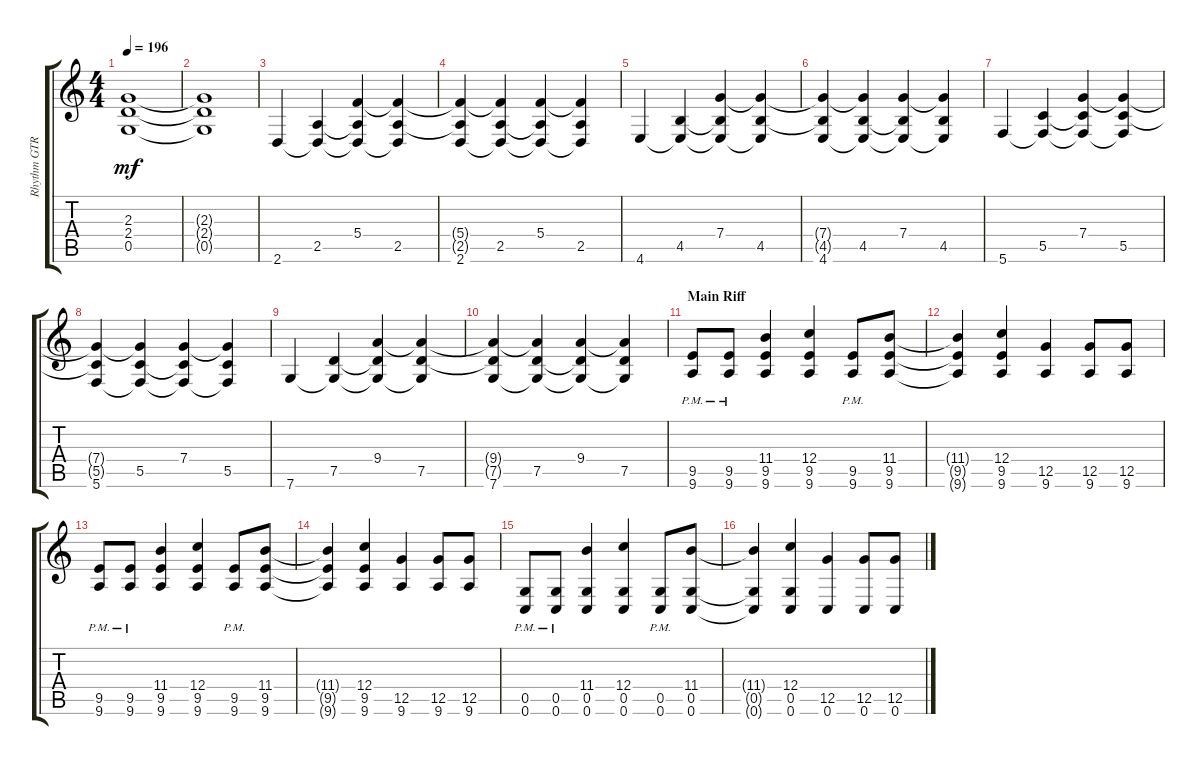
\track ("Rhythm GTR 2" "Rhythm GTR") {instrument distortionguitar}
\staff {score tabs}
\tuning (D4 A3 F3 C3 G2 C2) {hide}
\ts (4 4)
\tempo 196
\clef g2
\ks aminor
(2.3 2.4 0.5).1{dy mf} |
(2.3{t} 2.4{t} 0.5{t}).1 |
2.6.4 (2.5 2.6{t}).4 (5.4 2.5{t} 2.6{t}).4 (5.4{t} 2.5 2.6{t}).4 |
(5.4{t} 2.5{t} 2.6).4 (5.4{t} 2.5 2.6{t}).4 (5.4 2.5{t} 2.6{t}).4 (5.4{t} 2.5 2.6{t}).4 |
4.6.4 (4.5 4.6{t}).4 (7.4 4.5{t} 4.6{t}).4 (7.4{t} 4.5 4.6{t}).4 |
(7.4{t} 4.5{t} 4.6).4 (7.4{t} 4.5 4.6{t}).4 (7.4 4.5{t} 4.6{t}).4 (7.4{t} 4.5 4.6{t}).4 |
5.6.4 (5.5 5.6{t}).4 (7.4 5.5{t} 5.6{t}).4 (7.4{t} 5.5 5.6{t}).4 |
(7.4{t} 5.5{t} 5.6).4 (7.4{t} 5.5 5.6{t}).4 (7.4 5.5{t} 5.6{t}).4 (7.4{t} 5.5 5.6{t}).4 |
7.6.4 (7.5 7.6{t}).4 (9.4 7.5{t} 7.6{t}).4 (9.4{t} 7.5 7.6{t}).4 |
(9.4{t} 7.5{t} 7.6).4 (9.4{t} 7.5 7.6{t}).4 (9.4 7.5{t} 7.6{t}).4 (9.4{t} 7.5 7.6{t}).4 |
\section ("" "Main Riff")
(9.5{pm} 9.6{pm}).8 (9.5{pm} 9.6{pm}).8 (11.4 9.5 9.6).4 (12.4 9.5 9.6).4 (9.5{pm} 9.6{pm}).8 (11.4 9.5 9.6).8 |
(11.4{t} 9.5{t} 9.6{t}).4 (12.4 9.5 9.6).4 (12.5 9.6).4 (12.5 9.6).8 (12.5 9.6).8 |
(9.5{pm} 9.6{pm}).8 (9.5{pm} 9.6{pm}).8 (11.4 9.5 9.6).4 (12.4 9.5 9.6).4 (9.5{pm} 9.6{pm}).8 (11.4 9.5 9.6).8 |
(11.4{t} 9.5{t} 9.6{t}).4 (12.4 9.5 9.6).4 (12.5 9.6).4 (12.5 9.6).8 (12.5 9.6).8 |
(0.5{pm} 0.6{pm}).8 (0.5{pm} 0.6{pm}).8 (11.4 0.5 0.6).4 (12.4 0.5 0.6).4 (0.5{pm} 0.6{pm}).8 (11.4 0.5 0.6).8 |
(11.4{t} 0.5{t} 0.6{t}).4 (12.4 0.5 0.6).4 (12.5 0.6).4 (12.5 0.6).8 (12.5 0.6).8
